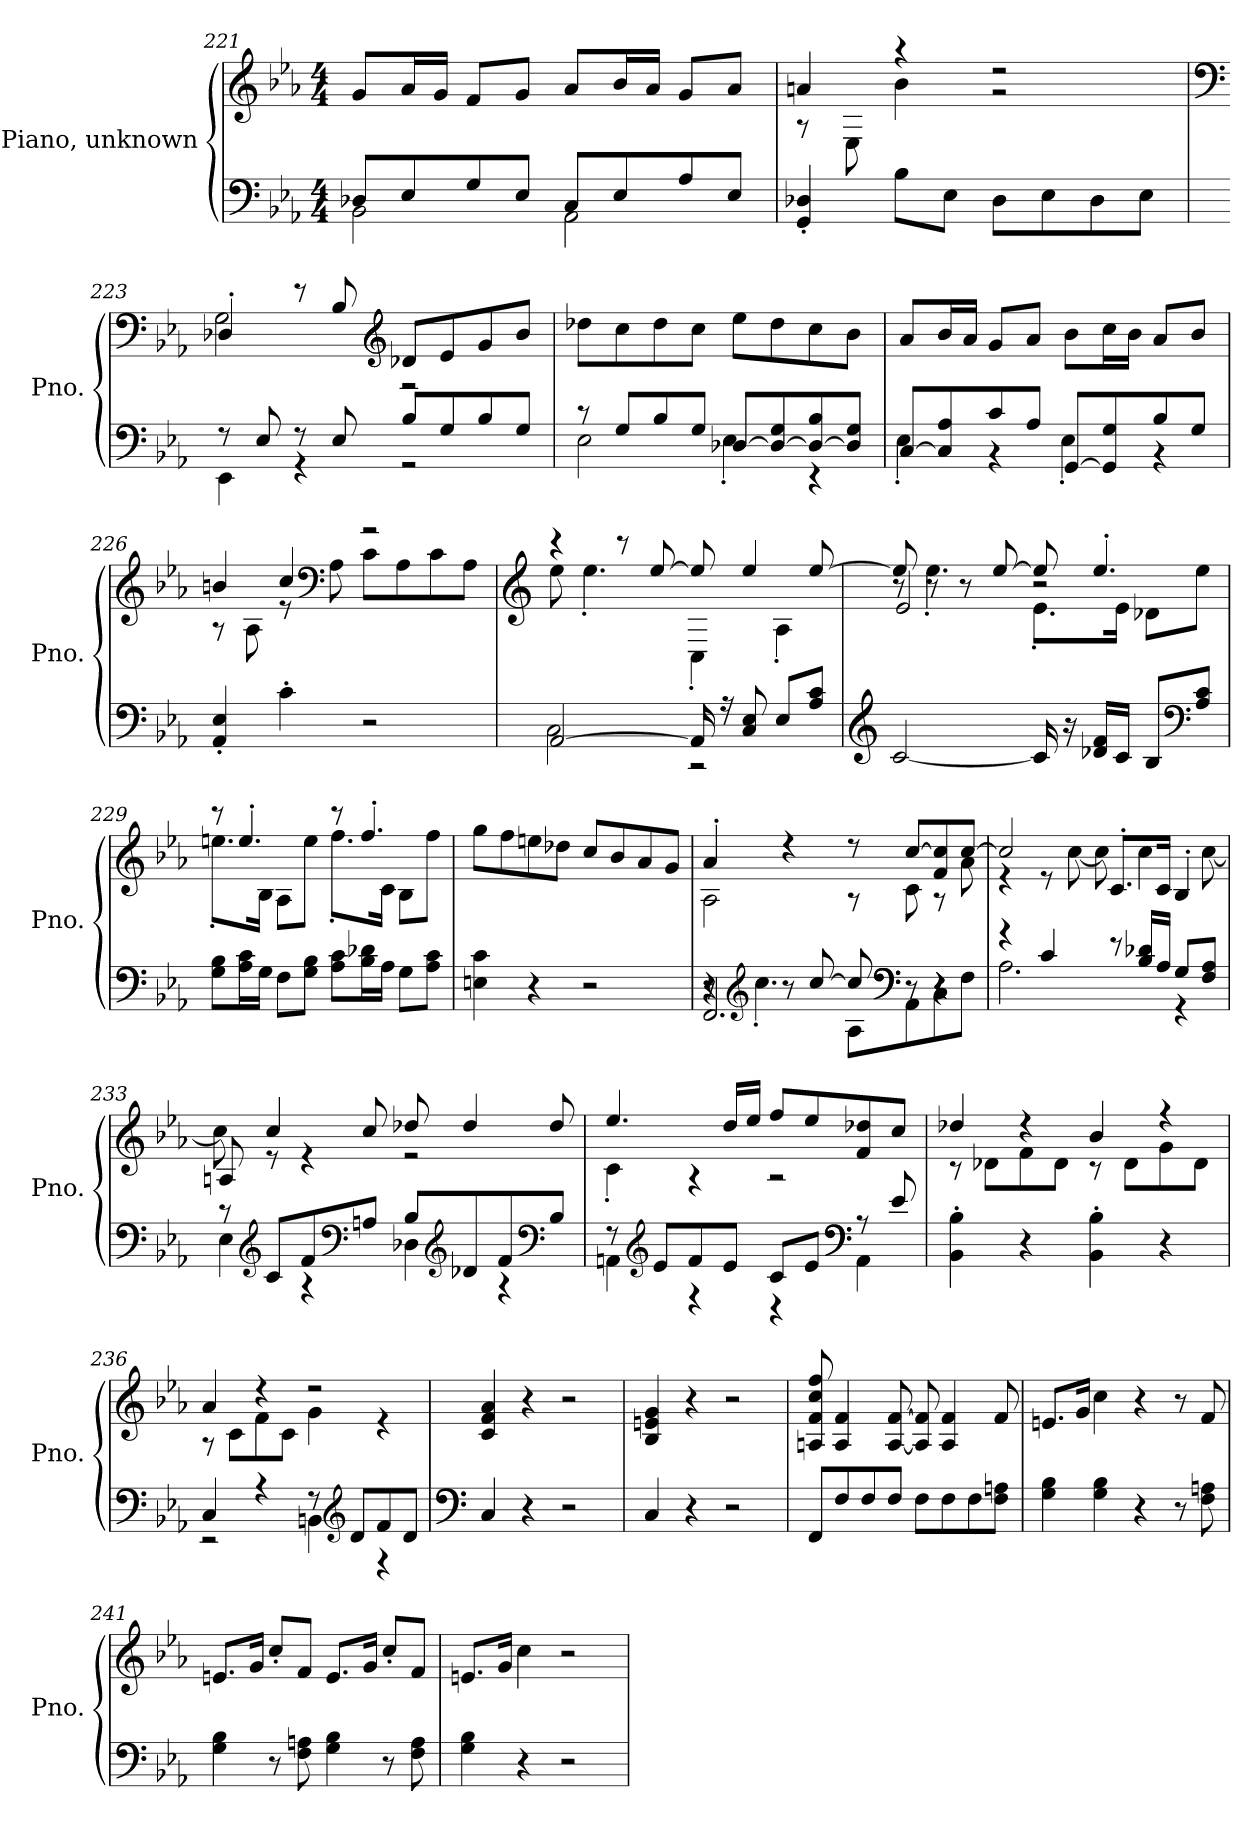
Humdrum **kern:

**kern	**kern
*part1	*part1
*staff2	*staff1
*I"Piano, unknown	*
*I'Pno.	*
*clefF4	*clefG2
*k[b-e-a-]	*k[b-e-a-]
*M4/4	*M4/4
=221	=221
*^	*
8D-X/L	2BB-\	8g/L
8E-/	.	16a-/L
.	.	16g/JJ
8G/	.	8f/L
8E-/J	.	8g/J
8C/L	2AA-\	8a-/L
8E-/	.	16b-/L
.	.	16a-/JJ
8A-/	.	8g/L
8E-/J	.	8a-/J
*v	*v	*
!!LO:LB:g=z
=222	=222
*	*^
4GG/' 4D-X/'	4an/	8r
.	.	8E-\
8B-\L	4r	4b-\
8E-\J	.	.
8D-\L	2r	2r
8E-\	.	.
8D-\	.	.
8E-\J	.	.
=223	=223	=223
*	*clefF4	*
*^	*	*
8r	4EE-\	4D-X'/	2G\
8E-/	.	.	.
8r	4r	8r	.
8E-/	.	8B-/	.
*	*	*clefG2	*
8B-/L	2r	8d-X/L	2r
8G/	.	8e-/	.
8B-/	.	8g/	.
8G/J	.	8b-/J	.
*	*	*v	*v
=224	=224	=224
8r	2E-\	8dd-X\L
8G/L	.	8cc\
8B-/	.	8dd-\
8G/J	.	8cc\J
[8D-X/L	4E-'\	8ee-\L
8D-/_ 8G/	.	8dd-\
8D-/_ 8B-/	4r	8cc\
8D-/] 8G/J	.	8b-\J
!!LO:LB:g=z
=225	=225	=225
[8C/L	4E-'\	8a-/L
8C/] 8A-/	.	16b-/L
.	.	16a-/JJ
8c/	4r	8g/L
8A-/J	.	8a-/J
[8GG/L	4E-'\	8b-\L
8GG/] 8G/	.	16cc\L
.	.	16b-\JJ
8B-/	4r	8a-/L
8G/J	.	8b-/J
*v	*v	*
=226	=226
*	*^
4AA-/' 4E-/'	4bn/	8r
.	.	8A-\
4c'\	4cc/	8r
*	*clefF4	*
.	.	8A-\
2r	2r	8c\L
.	.	8A-\
.	.	8c\
.	.	8A-\J
=227	=227	=227
*	*clefG2	*
*^	*	*
[2AA-/	2C\	4r	8ee-\
.	.	.	4.ee-'\
.	.	8r	.
.	.	[8ee-/	.
16AA-/]	2r	8ee-/]	4C'\
16r	.	.	.
8C/ 8E-/	.	4ee-/	.
8E-/L	.	.	4A-'\
8A-/ 8c/J	.	[8ee-/	.
*v	*v	*	*
*	*v	*v
!!LO:LB:g=z
=228	=228
*clefG2	*
*	*^
*	*	*^
[2c/	8ee-/]	8r	2e-/
.	8r	4.ee-'\	.
.	8r	.	.
.	[8ee-/	.	.
16c/]	8ee-/]	8.e-'\L	2r
16r	.	.	.
16d-X/ 16f/LL	4.ee-'/	.	.
16c/JJ	.	16e-\Jk	.
8B-/L	.	8d-X\L	.
*clefF4	*	*	*
8A-/ 8c/J	.	8ee-\J	.
*	*	*v	*v
=229	=229	=229
8G\ 8B-\L	8r	8.een'\L
16A-\ 16c\L	4.ee'/	.
16G\JJ	.	16B-\Jk
8F\L	.	8A-\L
8G\ 8B-\J	.	8ee\J
8A-\ 8c\L	8r	8.ff'\L
16B-\ 16d-X\L	4.ff'/	.
16A-\JJ	.	16c\Jk
8G\L	.	8B-\L
8A-\ 8c\J	.	8ff\J
*	*v	*v
=230	=230
4En\ 4c\	8gg\L
.	8ff\
4r	8een\
.	8dd-X\J
2r	8cc/L
.	8b-/
.	8a-/
.	8g/J
!!LO:LB:g=z
=231	=231
*^	*^
*	*^	*	*
4r	8r	2.FF/	4a-'/	2A-\
*clefG2	*	*	*	*
.	4.cc'\	.	.	.
8r	.	.	4r	.
[8cc/	.	.	.	.
8cc/]	8A-\L	.	8r	8r
*clefF4	*	*	*	*
8r	8AA-\	.	[8cc/L	8c\
4r	8C\	4r	8f/ 8cc/]	8r
.	8F\J	.	[8cc/J	8a-\
*	*v	*v	*	*
=232	=232	=232	=232
4r	2.A-\	2cc/]	4r
4c/	.	.	8r
.	.	.	[8cc\
8r	.	8.c'/L	8cc\]
16B-/ 16d-X/LL	.	.	4cc\
16A-/JJ	.	16c/Jk	.
8G/L	4r	4B-'/	.
8F/ 8A-/J	.	.	[8cc\
!!LO:LB:g=z	!!
=233	=233	=233	=233
8r	4E-\	8An/	8cc\]
*clefG2	*	*	*
8c/L	.	4cc/	8r
8f/	4r	.	4r
*clefF4	*	*	*
8An/J	.	8cc/	.
8B-/L	4D-X\	8dd-X/	2r
*clefG2	*	*	*
8d-X/	.	4dd-/	.
8f/	4r	.	.
*clefF4	*	*	*
8B-/J	.	8dd-/	.
=234	=234	=234	=234
8r	4AAn\	4.ee-/	4c'\
*clefG2	*	*	*
8e-/L	.	.	.
8f/	4r	.	4r
8e-/J	.	16dd/LL	.
.	.	16ee-/JJ	.
8c/L	4r	8ff/L	2r
8e-/J	.	8ee-/	.
*clefF4	*	*	*
8r	4AA\	8f/ 8dd-X/	.
8e-/	.	8cc/J	.
*v	*v	*	*
=235	=235	=235
4BB-\' 4B-\'	4dd-X/	8r
.	.	8d-X\L
4r	4r	8f\
.	.	8d-\J
4BB-\' 4B-\'	4b-/	8r
.	.	8d-\L
4r	4r	8g\
.	.	8d-\J
!!LO:PB:g=z	!!
=236	=236	=236
*^	*	*
4C/	2r	4a-/	8r
.	.	.	8c\L
4r	.	4r	8f\
.	.	.	8c\J
8r	4BBn\	2r	4g\
*clefG2	*	*	*
8d/L	.	.	.
8f/	4r	.	4r
8d/J	.	.	.
*v	*v	*	*
*	*v	*v
=237	=237
*clefF4	*
4C/	4c/ 4f/ 4a-/
4r	4r
2r	2r
=238	=238
4C/	4B-/ 4en/ 4g/
4r	4r
2r	2r
=239	=239
8FF/L	8An/ 8f/ 8cc/ 8ff/
8F/	4A/ 4f/
8F/	.
8F/J	[8A/ [8f/
8F\L	8A/] 8f/]
8F\	4A/ 4f/
8F\	.
8F\ 8An\J	8f/
=240	=240
4G\ 4B-\	8.en/L
.	16g/Jk
4G\ 4B-\	4cc\
4r	4r
8r	8r
8F\ 8An\	8f/
!!LO:LB:g=z
=241	=241
4G\ 4B-\	8.en/L
.	16g/Jk
8r	8cc'/L
8F\ 8An\	8f/J
4G\ 4B-\	8.e/L
.	16g/Jk
8r	8cc'/L
8F\ 8A\	8f/J
=242	=242
4G\ 4B-\	8.en/L
.	16g/Jk
4r	4cc\
2r	2r
=	=
*-	*-
